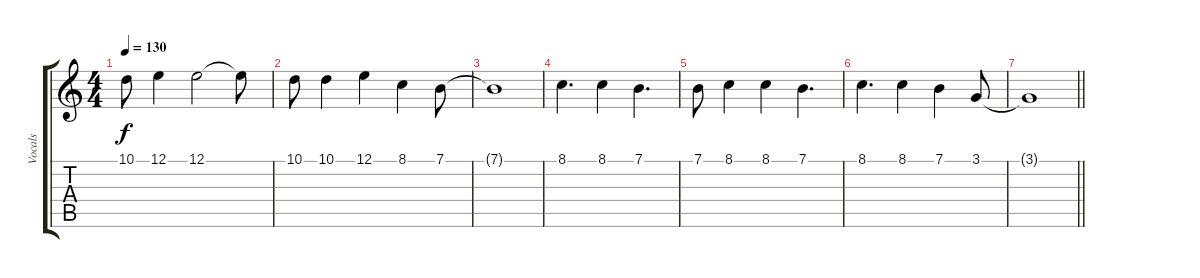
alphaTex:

\track ("Vocals" "Vocals") {instrument clarinet}
\staff {score tabs}
\tuning (E4 B3 G3 D3 A2 E2) {hide}
\ts (4 4)
\tempo 130
\clef g2
\ks c
10.1.8{dy f} 12.1.4 12.1.2 12.1{t}.8 |
10.1.8 10.1.4 12.1.4 8.1.4 7.1.8 |
7.1{t}.1 |
8.1.4{d} 8.1.4 7.1.4{d} |
7.1.8 8.1.4 8.1.4 7.1.4{d} |
8.1.4{d} 8.1.4 7.1.4 3.1.8 |
\barLineRight lightlight
3.1{t}.1
